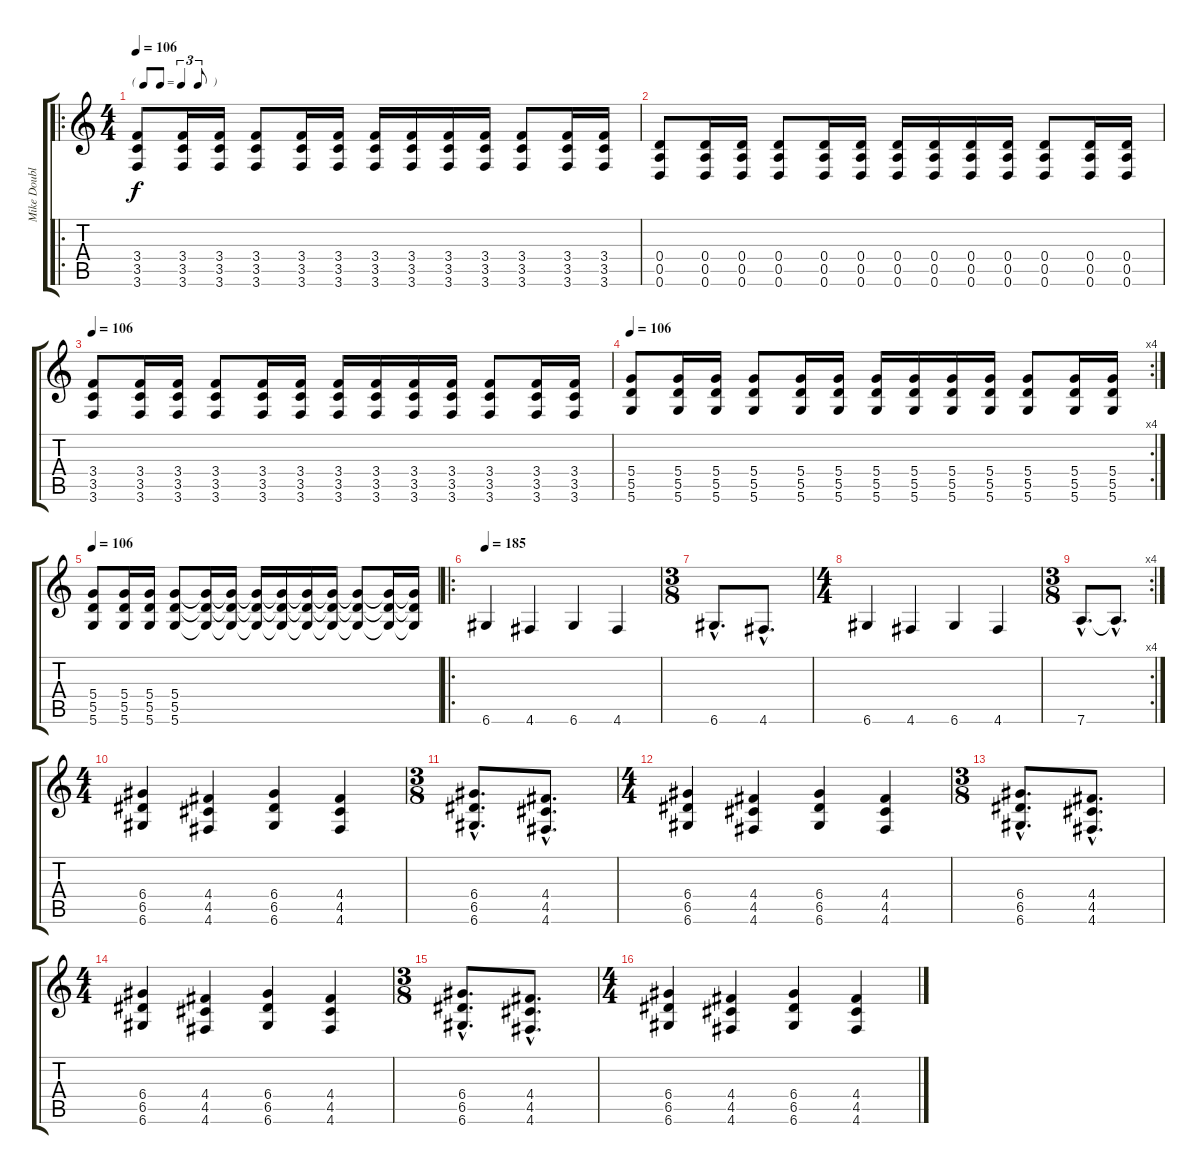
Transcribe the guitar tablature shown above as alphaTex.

\track ("Mike Double" "Mike Doubl") {instrument overdrivenguitar}
\staff {score tabs}
\tuning (E4 B3 G3 D3 A2 D2) {hide}
\ro
\ts (4 4)
\tf triplet8th
\tempo 106
\clef g2
\ks c
(3.4 3.5 3.6).8{dy f} (3.4 3.5 3.6).16 (3.4 3.5 3.6).16 (3.4 3.5 3.6).8 (3.4 3.5 3.6).16 (3.4 3.5 3.6).16 (3.4 3.5 3.6).16 (3.4 3.5 3.6).16 (3.4 3.5 3.6).16 (3.4 3.5 3.6).16 (3.4 3.5 3.6).8 (3.4 3.5 3.6).16 (3.4 3.5 3.6).16 |
(0.4 0.5 0.6).8 (0.4 0.5 0.6).16 (0.4 0.5 0.6).16 (0.4 0.5 0.6).8 (0.4 0.5 0.6).16 (0.4 0.5 0.6).16 (0.4 0.5 0.6).16 (0.4 0.5 0.6).16 (0.4 0.5 0.6).16 (0.4 0.5 0.6).16 (0.4 0.5 0.6).8 (0.4 0.5 0.6).16 (0.4 0.5 0.6).16 |
\tempo 106
(3.4 3.5 3.6).8 (3.4 3.5 3.6).16 (3.4 3.5 3.6).16 (3.4 3.5 3.6).8 (3.4 3.5 3.6).16 (3.4 3.5 3.6).16 (3.4 3.5 3.6).16 (3.4 3.5 3.6).16 (3.4 3.5 3.6).16 (3.4 3.5 3.6).16 (3.4 3.5 3.6).8 (3.4 3.5 3.6).16 (3.4 3.5 3.6).16 |
\rc 4
\tempo 106
(5.4 5.5 5.6).8 (5.4 5.5 5.6).16 (5.4 5.5 5.6).16 (5.4 5.5 5.6).8 (5.4 5.5 5.6).16 (5.4 5.5 5.6).16 (5.4 5.5 5.6).16 (5.4 5.5 5.6).16 (5.4 5.5 5.6).16 (5.4 5.5 5.6).16 (5.4 5.5 5.6).8 (5.4 5.5 5.6).16 (5.4 5.5 5.6).16 |
\tempo 106
(5.4 5.5 5.6).8 (5.4 5.5 5.6).16 (5.4 5.5 5.6).16 (5.4 5.5 5.6).8 (5.4{t} 5.5{t} 5.6{t}).16 (5.4{t} 5.5{t} 5.6{t}).16 (5.4{t} 5.5{t} 5.6{t}).16 (5.4{t} 5.5{t} 5.6{t}).16 (5.4{t} 5.5{t} 5.6{t}).16 (5.4{t} 5.5{t} 5.6{t}).16 (5.4{t} 5.5{t} 5.6{t}).8 (5.4{t} 5.5{t} 5.6{t}).16 (5.4{t} 5.5{t} 5.6{t}).16 |
\ro
\tempo 185
6.6.4{volume 16} 4.6.4 6.6.4 4.6.4 |
\ts (3 8)
6.6{hac}.8{d} 4.6{hac}.8{d} |
\ts (4 4)
6.6.4 4.6.4 6.6.4 4.6.4 |
\rc 4
\ts (3 8)
7.6{hac}.8{d} 7.6{hac t}.8{d} |
\ts (4 4)
(6.4 6.5 6.6).4{volume 14} (4.4 4.5 4.6).4 (6.4 6.5 6.6).4 (4.4 4.5 4.6).4 |
\ts (3 8)
(6.4{hac} 6.5{hac} 6.6{hac}).8{d} (4.4{hac} 4.5{hac} 4.6{hac}).8{d} |
\ts (4 4)
(6.4 6.5 6.6).4 (4.4 4.5 4.6).4 (6.4 6.5 6.6).4 (4.4 4.5 4.6).4 |
\ts (3 8)
(6.4{hac} 6.5{hac} 6.6{hac}).8{d} (4.4{hac} 4.5{hac} 4.6{hac}).8{d} |
\ts (4 4)
(6.4 6.5 6.6).4 (4.4 4.5 4.6).4 (6.4 6.5 6.6).4 (4.4 4.5 4.6).4 |
\ts (3 8)
(6.4{hac} 6.5{hac} 6.6{hac}).8{d} (4.4{hac} 4.5{hac} 4.6{hac}).8{d} |
\ts (4 4)
(6.4 6.5 6.6).4 (4.4 4.5 4.6).4 (6.4 6.5 6.6).4 (4.4 4.5 4.6).4
